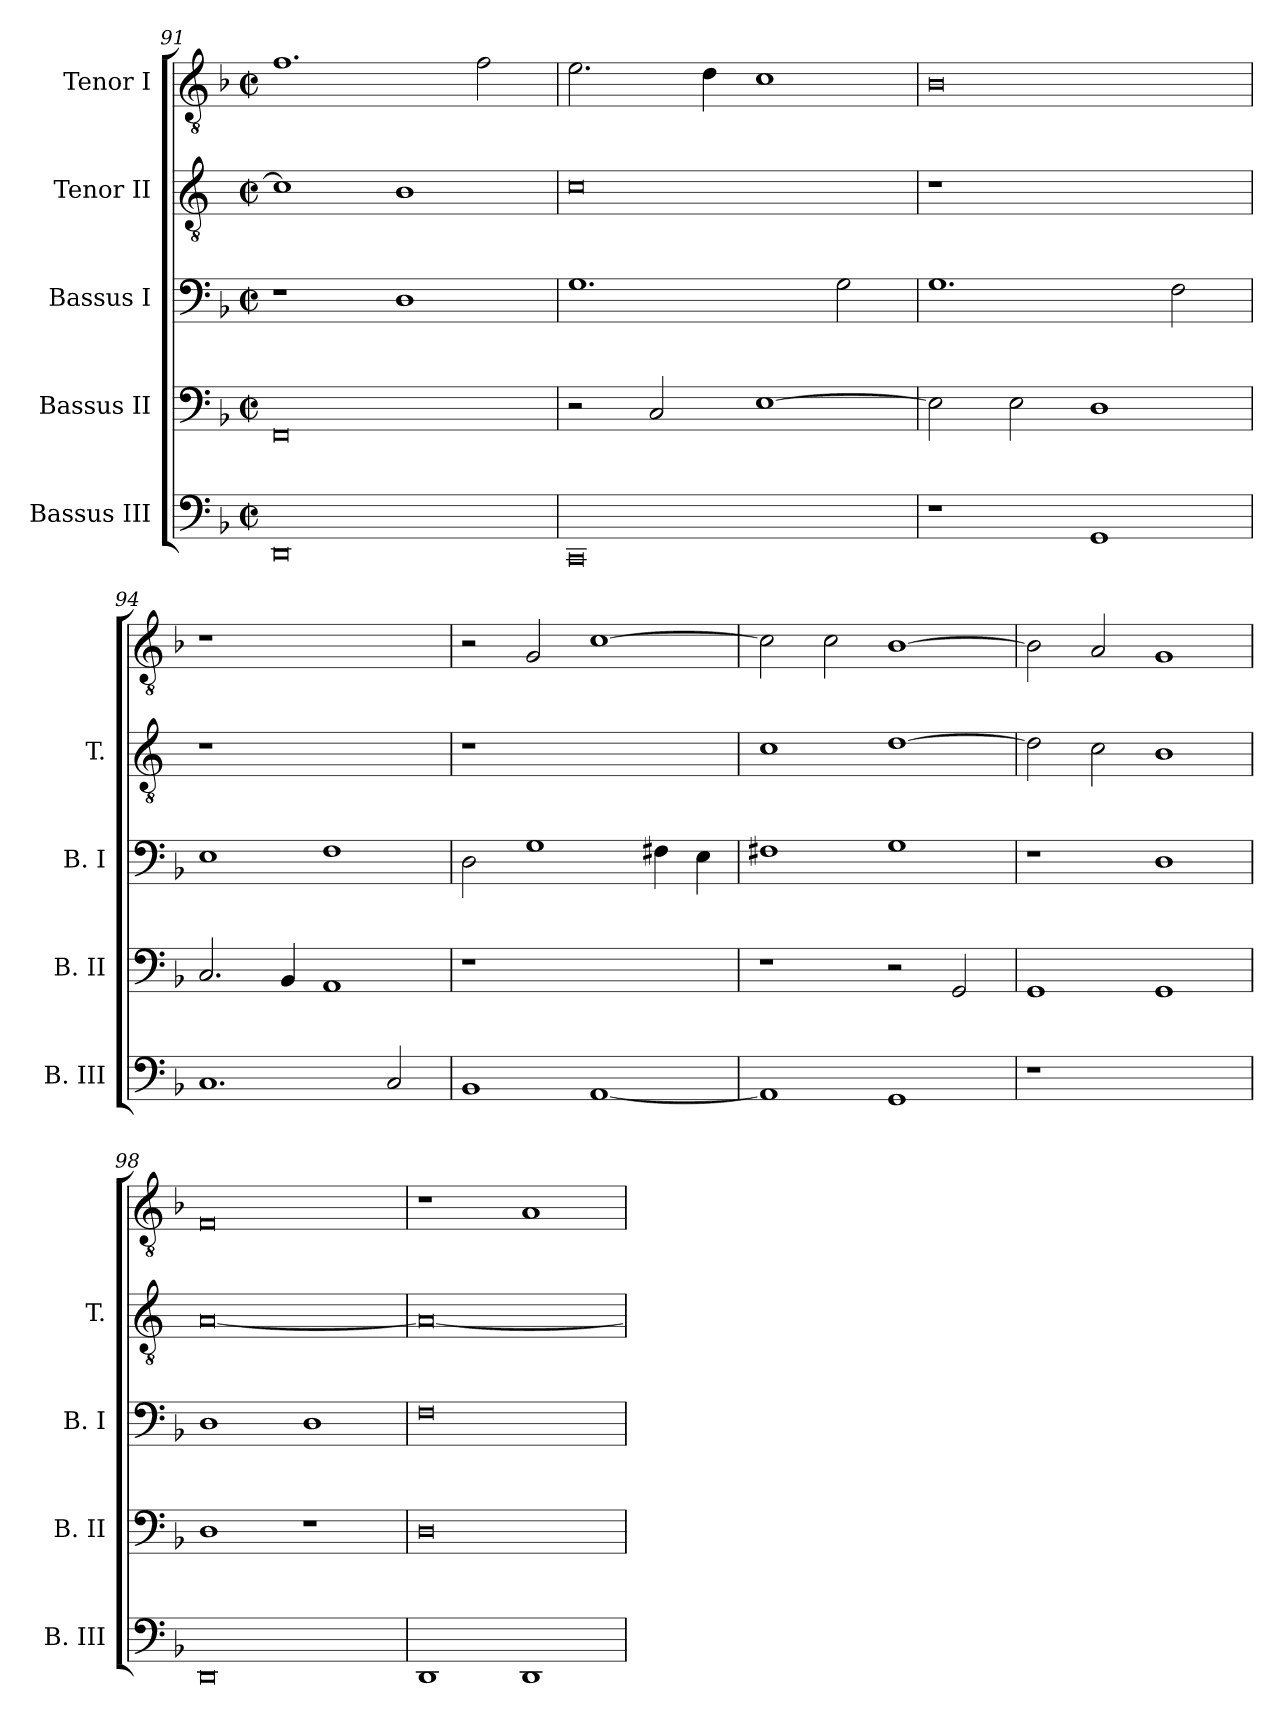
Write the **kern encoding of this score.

**kern	**kern	**kern	**kern	**kern
*part5	*part4	*part3	*part2	*part1
*staff5	*staff4	*staff3	*staff2	*staff1
*I"Bassus III	*I"Bassus II	*I"Bassus I	*I"Tenor II	*I"Tenor I
*I'B. III	*I'B. II	*I'B. I	*I'T.	*
*clefF4	*clefF4	*clefF4	*clefGv2	*clefGv2
*	*	*	*ITrd7c12	*ITrd7c12
*k[b-]	*k[b-]	*k[b-]	*k[]	*k[b-]
*F:	*F:	*F:	*C:	*F:
*M2/2	*M2/2	*M2/2	*M2/2	*M2/2
*met(c|)	*met(c|)	*met(c|)	*met(c|)	*met(c|)
=91	=91	=91	=91	=91
0DDi	0FFi	1r	1Ci]	1.Fi
.	.	1Di	1BBi	.
.	.	.	.	2Fi\
=92	=92	=92	=92	=92
0CCi	2r	1.Gi	0Ci	2.Ei\
.	2Ci/	.	.	.
.	.	.	.	4Di\
.	[>1Ei	.	.	1Ci
.	.	2Gi\	.	.
=93	=93	=93	=93	=93
!	!	!	!LO:N:vis=1	!
1r	2Ei\]	1.Gi	1r	0BB-i
.	2Ei\	.	.	.
1GGi	1Di	.	1ryy	.
.	.	2Fi\	.	.
=94	=94	=94	=94	=94
!	!	!	!LO:N:vis=1	!LO:N:vis=1
1.Ci	2.Ci/	1Ei	1r	1r
.	4BB-i/	.	.	.
.	1AAi	1Fi	1ryy	1ryy
2Ci/	.	.	.	.
!!LO:LB:g=z
=95	=95	=95	=95	=95
!	!LO:N:vis=1	!	!LO:N:vis=1	!
1BB-i	1r	2Di\	1r	2r
.	.	1Gi	.	2GGi/
[<1AAi	1ryy	.	1ryy	[>1Ci
.	.	4F#Xi\	.	.
.	.	4Ei\	.	.
=96	=96	=96	=96	=96
1AAi]	1r	1F#Xi	1Ci	2Ci\]
.	.	.	.	2Ci\
1GGi	2r	1Gi	[>1Di	[>1BB-i
.	2GGi/	.	.	.
=97	=97	=97	=97	=97
!LO:N:vis=1	!	!	!	!
1r	1GGi	1r	2Di\]	2BB-i\]
.	.	.	2Ci\	2AAi/
1ryy	1GGi	1Di	1BBi	1GGi
=98	=98	=98	=98	=98
0DDi	1Di	1Di	[<0AAi	0FFi
.	1r	1Di	.	.
=99	=99	=99	=99	=99
1DDi	0Di	0Fi	0AAi_<	1r
1DDi	.	.	.	1AAi
=	=	=	=	=
*-	*-	*-	*-	*-
